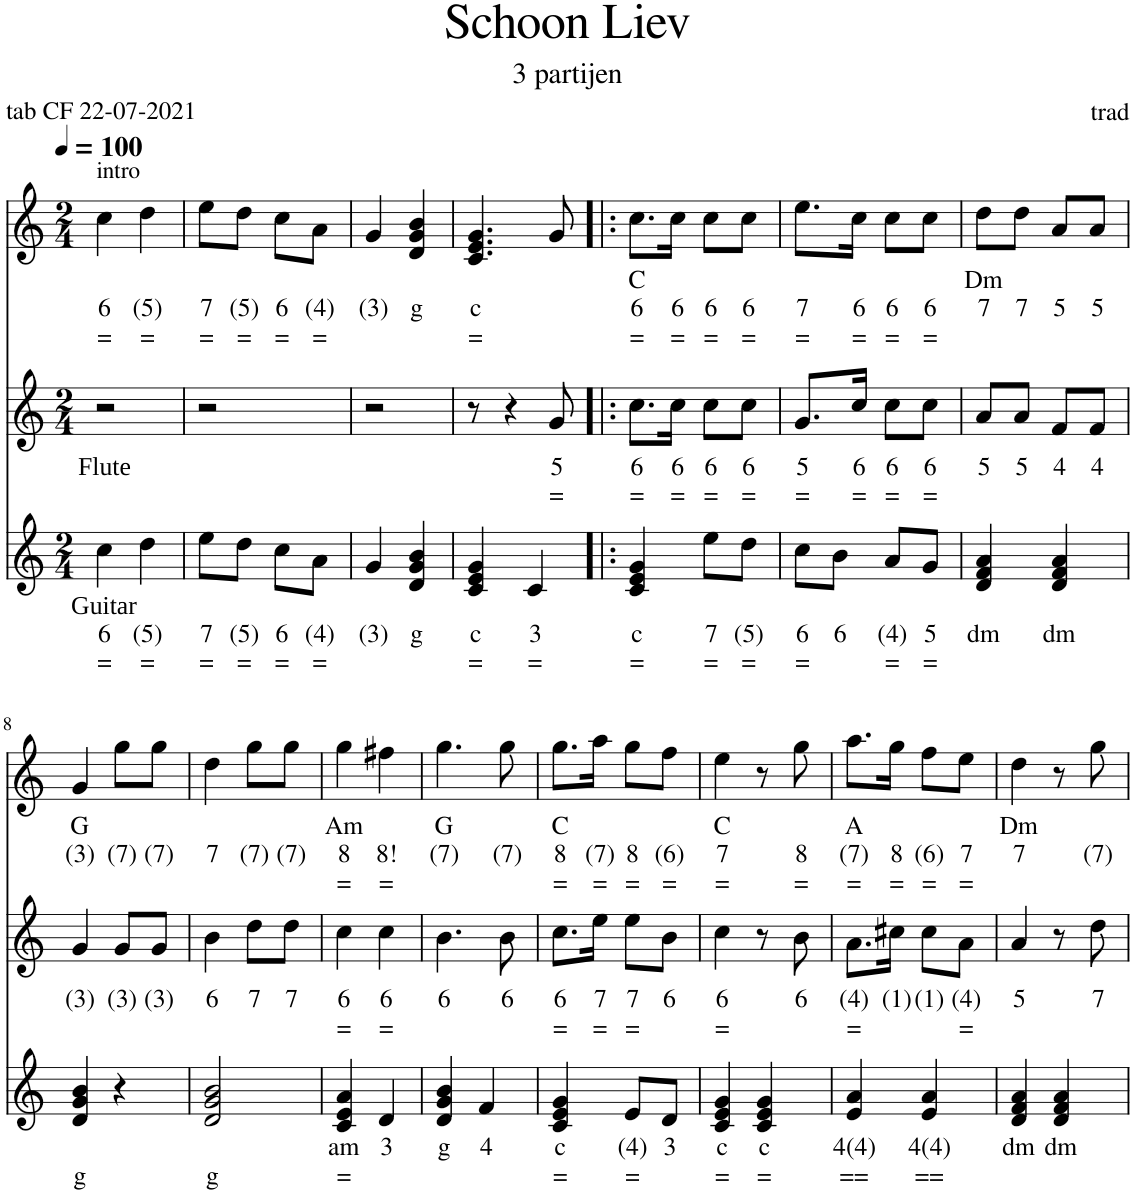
**kern	**text	**text	**text	**kern	**text	**text	**kern	**text	**text	**text
*part3	*part3	*part3	*part3	*part2	*part2	*part2	*part1	*part1	*part1	*part1
*staff3	*staff3	*staff3	*staff3	*staff2	*staff2	*staff2	*staff1	*staff1	*staff1	*staff1
*I"Accordion	*	*	*	*I"Accordion	*	*	*I"Accordion	*	*	*
*I'Acc	*	*	*	*I'Acc	*	*	*I'Acc	*	*	*
*clefG2	*	*	*	*clefG2	*	*	*clefG2	*	*	*
*k[]	*	*	*	*k[]	*	*	*k[]	*	*	*
*M2/4	*	*	*	*M2/4	*	*	*M2/4	*	*	*
*MM100	*	*	*	*MM100	*	*	*MM100	*	*	*
=1	=1	=1	=1	=1	=1	=1	=1	=1	=1	=1
!	!	!	!	!	!	!	!LO:TX:a:t=intro	!	!	!
!	!LO:LY:b	!LO:LY:b	!LO:LY:b	!	!LO:LY:b	!	!	!	!LO:LY:b	!LO:LY:b
4cc\	Guitar	6	=	2r	Flute	.	4cc\	.	6	=
!	!	!LO:LY:b	!LO:LY:b	!	!	!	!	!	!LO:LY:b	!LO:LY:b
4dd\	.	(5)	=	.	.	.	4dd\	.	(5)	=
=2	=2	=2	=2	=2	=2	=2	=2	=2	=2	=2
!	!	!LO:LY:b	!LO:LY:b	!	!	!	!	!	!LO:LY:b	!LO:LY:b
8ee\L	.	7	=	2r	.	.	8ee\L	.	7	=
!	!	!LO:LY:b	!LO:LY:b	!	!	!	!	!	!LO:LY:b	!LO:LY:b
8dd\J	.	(5)	=	.	.	.	8dd\J	.	(5)	=
!	!	!LO:LY:b	!LO:LY:b	!	!	!	!	!	!LO:LY:b	!LO:LY:b
8cc\L	.	6	=	.	.	.	8cc\L	.	6	=
!	!	!LO:LY:b	!LO:LY:b	!	!	!	!	!	!LO:LY:b	!LO:LY:b
8a\J	.	(4)	=	.	.	.	8a\J	.	(4)	=
=3	=3	=3	=3	=3	=3	=3	=3	=3	=3	=3
!	!	!LO:LY:b	!	!	!	!	!	!	!LO:LY:b	!
4g/	.	(3)	.	2r	.	.	4g/	.	(3)	.
!	!	!LO:LY:b	!	!	!	!	!	!	!LO:LY:b	!
4d/ 4g/ 4b/	.	g	.	.	.	.	4d/ 4g/ 4b/	.	g	.
=4	=4	=4	=4	=4	=4	=4	=4	=4	=4	=4
!	!	!LO:LY:b	!LO:LY:b	!	!	!	!	!	!LO:LY:b	!LO:LY:b
4c/ 4e/ 4g/	.	c	=	8r	.	.	4.c/ 4.e/ 4.g/	.	c	=
.	.	.	.	4r	.	.	.	.	.	.
!	!	!LO:LY:b	!LO:LY:b	!	!	!	!	!	!	!
4c/	.	3	=	.	.	.	.	.	.	.
!	!	!	!	!	!LO:LY:b	!LO:LY:b	!	!	!	!
.	.	.	.	8g/	5	=	8g/	.	.	.
=5!|:	=5!|:	=5!|:	=5!|:	=5!|:	=5!|:	=5!|:	=5!|:	=5!|:	=5!|:	=5!|:
!	!	!LO:LY:b	!LO:LY:b	!	!LO:LY:b	!LO:LY:b	!	!LO:LY:b	!LO:LY:b	!LO:LY:b
4c/ 4e/ 4g/	.	c	=	8.cc\L	6	=	8.cc\L	C	6	=
!	!	!	!	!	!LO:LY:b	!LO:LY:b	!	!	!LO:LY:b	!LO:LY:b
.	.	.	.	16cc\Jk	6	=	16cc\Jk	.	6	=
!	!	!LO:LY:b	!LO:LY:b	!	!LO:LY:b	!LO:LY:b	!	!	!LO:LY:b	!LO:LY:b
8ee\L	.	7	=	8cc\L	6	=	8cc\L	.	6	=
!	!	!LO:LY:b	!LO:LY:b	!	!LO:LY:b	!LO:LY:b	!	!	!LO:LY:b	!LO:LY:b
8dd\J	.	(5)	=	8cc\J	6	=	8cc\J	.	6	=
=6	=6	=6	=6	=6	=6	=6	=6	=6	=6	=6
!	!	!LO:LY:b	!LO:LY:b	!	!LO:LY:b	!LO:LY:b	!	!	!LO:LY:b	!LO:LY:b
8cc\L	.	6	=	8.g/L	5	=	8.ee\L	.	7	=
!	!	!LO:LY:b	!	!	!	!	!	!	!	!
8b\J	.	6	.	.	.	.	.	.	.	.
!	!	!	!	!	!LO:LY:b	!LO:LY:b	!	!	!LO:LY:b	!LO:LY:b
.	.	.	.	16cc/Jk	6	=	16cc\Jk	.	6	=
!	!	!LO:LY:b	!LO:LY:b	!	!LO:LY:b	!LO:LY:b	!	!	!LO:LY:b	!LO:LY:b
8a/L	.	(4)	=	8cc\L	6	=	8cc\L	.	6	=
!	!	!LO:LY:b	!LO:LY:b	!	!LO:LY:b	!LO:LY:b	!	!	!LO:LY:b	!LO:LY:b
8g/J	.	5	=	8cc\J	6	=	8cc\J	.	6	=
=7	=7	=7	=7	=7	=7	=7	=7	=7	=7	=7
!	!	!LO:LY:b	!	!	!LO:LY:b	!	!	!LO:LY:b	!LO:LY:b	!
4d/ 4f/ 4a/	.	dm	.	8a/L	5	.	8dd\L	Dm	7	.
!	!	!	!	!	!LO:LY:b	!	!	!	!LO:LY:b	!
.	.	.	.	8a/J	5	.	8dd\J	.	7	.
!	!	!LO:LY:b	!	!	!LO:LY:b	!	!	!	!LO:LY:b	!
4d/ 4f/ 4a/	.	dm	.	8f/L	4	.	8a/L	.	5	.
!	!	!	!	!	!LO:LY:b	!	!	!	!LO:LY:b	!
.	.	.	.	8f/J	4	.	8a/J	.	5	.
!!LO:LB:g=z
=8	=8	=8	=8	=8	=8	=8	=8	=8	=8	=8
!	!	!LO:LY:b	!	!	!LO:LY:b	!	!	!LO:LY:b	!LO:LY:b	!
4d/ 4g/ 4b/	.	g	.	4g/	(3)	.	4g/	G	(3)	.
!	!	!	!	!	!LO:LY:b	!	!	!	!LO:LY:b	!
4r	.	.	.	8g/L	(3)	.	8gg\L	.	(7)	.
!	!	!	!	!	!LO:LY:b	!	!	!	!LO:LY:b	!
.	.	.	.	8g/J	(3)	.	8gg\J	.	(7)	.
=9	=9	=9	=9	=9	=9	=9	=9	=9	=9	=9
!	!	!LO:LY:b	!	!	!LO:LY:b	!	!	!	!LO:LY:b	!
2d/ 2g/ 2b/	.	g	.	4b\	6	.	4dd\	.	7	.
!	!	!	!	!	!LO:LY:b	!	!	!	!LO:LY:b	!
.	.	.	.	8dd\L	7	.	8gg\L	.	(7)	.
!	!	!	!	!	!LO:LY:b	!	!	!	!LO:LY:b	!
.	.	.	.	8dd\J	7	.	8gg\J	.	(7)	.
=10	=10	=10	=10	=10	=10	=10	=10	=10	=10	=10
!	!LO:LY:b	!LO:LY:b	!	!	!LO:LY:b	!LO:LY:b	!	!LO:LY:b	!LO:LY:b	!LO:LY:b
4c/ 4e/ 4a/	am	=	.	4cc\	6	=	4gg\	Am	8	=
!	!LO:LY:b	!	!	!	!LO:LY:b	!LO:LY:b	!	!	!LO:LY:b	!LO:LY:b
4d/	3	.	.	4cc\	6	=	4ff#X\	.	8!	=
=11	=11	=11	=11	=11	=11	=11	=11	=11	=11	=11
!	!LO:LY:b	!	!	!	!LO:LY:b	!	!	!LO:LY:b	!LO:LY:b	!
4d/ 4g/ 4b/	g	.	.	4.b\	6	.	4.gg\	G	(7)	.
!	!LO:LY:b	!	!	!	!	!	!	!	!	!
4f/	4	.	.	.	.	.	.	.	.	.
!	!	!	!	!	!LO:LY:b	!	!	!	!LO:LY:b	!
.	.	.	.	8b\	6	.	8gg\	.	(7)	.
=12	=12	=12	=12	=12	=12	=12	=12	=12	=12	=12
!	!LO:LY:b	!LO:LY:b	!	!	!LO:LY:b	!LO:LY:b	!	!LO:LY:b	!LO:LY:b	!LO:LY:b
4c/ 4e/ 4g/	c	=	.	8.cc\L	6	=	8.gg\L	C	8	=
!	!	!	!	!	!LO:LY:b	!LO:LY:b	!	!	!LO:LY:b	!LO:LY:b
.	.	.	.	16ee\Jk	7	=	16aa\Jk	.	(7)	=
!	!LO:LY:b	!LO:LY:b	!	!	!LO:LY:b	!LO:LY:b	!	!	!LO:LY:b	!LO:LY:b
8e/L	(4)	=	.	8ee\L	7	=	8gg\L	.	8	=
!	!LO:LY:b	!	!	!	!LO:LY:b	!	!	!	!LO:LY:b	!LO:LY:b
8d/J	3	.	.	8b\J	6	.	8ff\J	.	(6)	=
=13	=13	=13	=13	=13	=13	=13	=13	=13	=13	=13
!	!LO:LY:b	!LO:LY:b	!	!	!LO:LY:b	!LO:LY:b	!	!LO:LY:b	!LO:LY:b	!LO:LY:b
4c/ 4e/ 4g/	c	=	.	4cc\	6	=	4ee\	C	7	=
!	!LO:LY:b	!LO:LY:b	!	!	!	!	!	!	!	!
4c/ 4e/ 4g/	c	=	.	8r	.	.	8r	.	.	.
!	!	!	!	!	!LO:LY:b	!	!	!	!LO:LY:b	!LO:LY:b
.	.	.	.	8b\	6	.	8gg\	.	8	=
=14	=14	=14	=14	=14	=14	=14	=14	=14	=14	=14
!	!LO:LY:b	!LO:LY:b	!	!	!LO:LY:b	!LO:LY:b	!	!LO:LY:b	!LO:LY:b	!LO:LY:b
4e/ 4a/	4(4)	==	.	8.a\L	(4)	=	8.aa\L	A	(7)	=
!	!	!	!	!	!LO:LY:b	!	!	!	!LO:LY:b	!LO:LY:b
.	.	.	.	16cc#X\Jk	(1)	.	16gg\Jk	.	8	=
!	!LO:LY:b	!LO:LY:b	!	!	!LO:LY:b	!	!	!	!LO:LY:b	!LO:LY:b
4e/ 4a/	4(4)	==	.	8cc#\L	(1)	.	8ff\L	.	(6)	=
!	!	!	!	!	!LO:LY:b	!LO:LY:b	!	!	!LO:LY:b	!LO:LY:b
.	.	.	.	8a\J	(4)	=	8ee\J	.	7	=
=15	=15	=15	=15	=15	=15	=15	=15	=15	=15	=15
!	!LO:LY:b	!	!	!	!LO:LY:b	!	!	!LO:LY:b	!LO:LY:b	!
4d/ 4f/ 4a/	dm	.	.	4a/	5	.	4dd\	Dm	7	.
!	!LO:LY:b	!	!	!	!	!	!	!	!	!
4d/ 4f/ 4a/	dm	.	.	8r	.	.	8r	.	.	.
!	!	!	!	!	!LO:LY:b	!	!	!	!LO:LY:b	!
.	.	.	.	8dd\	7	.	8gg\	.	(7)	.
=	=	=	=	=	=	=	=	=	=	=
*-	*-	*-	*-	*-	*-	*-	*-	*-	*-	*-
